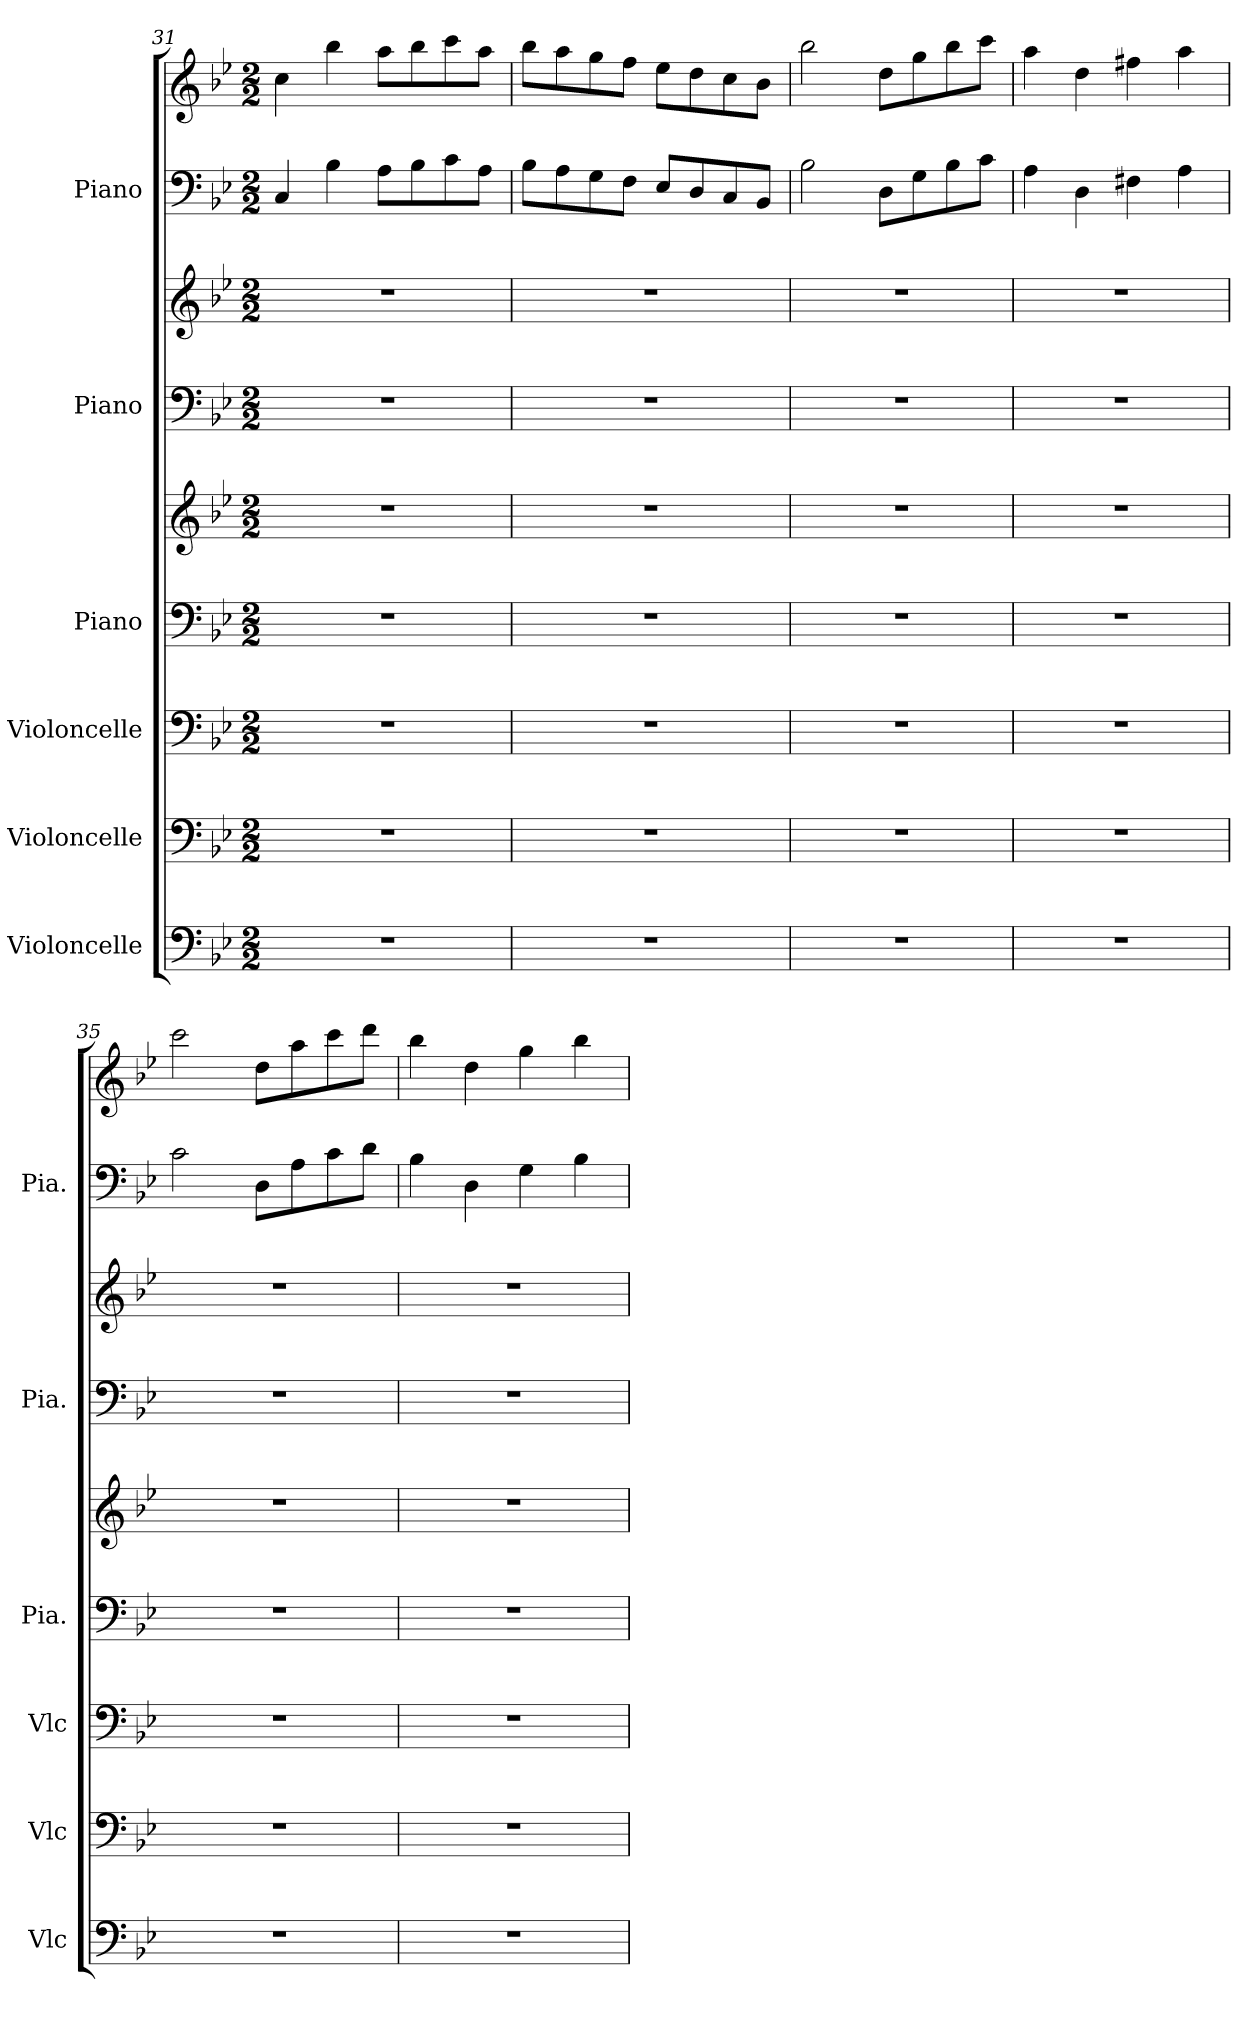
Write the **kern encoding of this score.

**kern	**kern	**kern	**kern	**kern	**kern	**kern	**kern	**kern	**dynam
*part6	*part5	*part4	*part3	*part3	*part2	*part2	*part1	*part1	*part1
*staff9	*staff8	*staff7	*staff6	*staff5	*staff4	*staff3	*staff2	*staff1	*staff1/2
*I"Violoncelle	*I"Violoncelle	*I"Violoncelle	*I"Piano	*	*I"Piano	*	*I"Piano	*	*
*I'Vlc	*I'Vlc	*I'Vlc	*I'Pia.	*	*I'Pia.	*	*I'Pia.	*	*
*clefF4	*clefF4	*clefF4	*clefF4	*clefG2	*clefF4	*clefG2	*clefF4	*clefG2	*
*k[b-e-]	*k[b-e-]	*k[b-e-]	*k[b-e-]	*k[b-e-]	*k[b-e-]	*k[b-e-]	*k[b-e-]	*k[b-e-]	*
*M2/2	*M2/2	*M2/2	*M2/2	*M2/2	*M2/2	*M2/2	*M2/2	*M2/2	*
=31	=31	=31	=31	=31	=31	=31	=31	=31	=31
1r	1r	1r	1r	1r	1r	1r	4C/	4cc\	.
.	.	.	.	.	.	.	4B-\	4bb-\	.
.	.	.	.	.	.	.	8A\L	8aa\L	.
.	.	.	.	.	.	.	8B-\	8bb-\	.
.	.	.	.	.	.	.	8c\	8ccc\	.
.	.	.	.	.	.	.	8A\J	8aa\J	.
=32	=32	=32	=32	=32	=32	=32	=32	=32	=32
1r	1r	1r	1r	1r	1r	1r	8B-\L	8bb-\L	.
.	.	.	.	.	.	.	8A\	8aa\	.
.	.	.	.	.	.	.	8G\	8gg\	.
.	.	.	.	.	.	.	8F\J	8ff\J	.
.	.	.	.	.	.	.	8E-/L	8ee-\L	.
.	.	.	.	.	.	.	8D/	8dd\	.
.	.	.	.	.	.	.	8C/	8cc\	.
.	.	.	.	.	.	.	8BB-/J	8b-\J	.
=33	=33	=33	=33	=33	=33	=33	=33	=33	=33
!	!	!	!	!	!	!	!	!	!LO:DY:b=2
!	!	!	!	!	!	!	!	!	!LO:DY:n=1:b
1r	1r	1r	1r	1r	1r	1r	2B-\	2bb-\	mp mp
.	.	.	.	.	.	.	8D\L	8dd\L	.
.	.	.	.	.	.	.	8G\	8gg\	.
.	.	.	.	.	.	.	8B-\	8bb-\	.
.	.	.	.	.	.	.	8c\J	8ccc\J	.
=34	=34	=34	=34	=34	=34	=34	=34	=34	=34
1r	1r	1r	1r	1r	1r	1r	4A\	4aa\	.
.	.	.	.	.	.	.	4D\	4dd\	.
.	.	.	.	.	.	.	4F#X\	4ff#X\	.
.	.	.	.	.	.	.	4A\	4aa\	.
=35	=35	=35	=35	=35	=35	=35	=35	=35	=35
1r	1r	1r	1r	1r	1r	1r	2c\	2ccc\	.
.	.	.	.	.	.	.	8D\L	8dd\L	.
.	.	.	.	.	.	.	8A\	8aa\	.
.	.	.	.	.	.	.	8c\	8ccc\	.
.	.	.	.	.	.	.	8d\J	8ddd\J	.
!!LO:PB:g=z
=36	=36	=36	=36	=36	=36	=36	=36	=36	=36
1r	1r	1r	1r	1r	1r	1r	4B-\	4bb-\	.
.	.	.	.	.	.	.	4D\	4dd\	.
.	.	.	.	.	.	.	4G\	4gg\	.
.	.	.	.	.	.	.	4B-\	4bb-\	.
=	=	=	=	=	=	=	=	=	=
*-	*-	*-	*-	*-	*-	*-	*-	*-	*-
